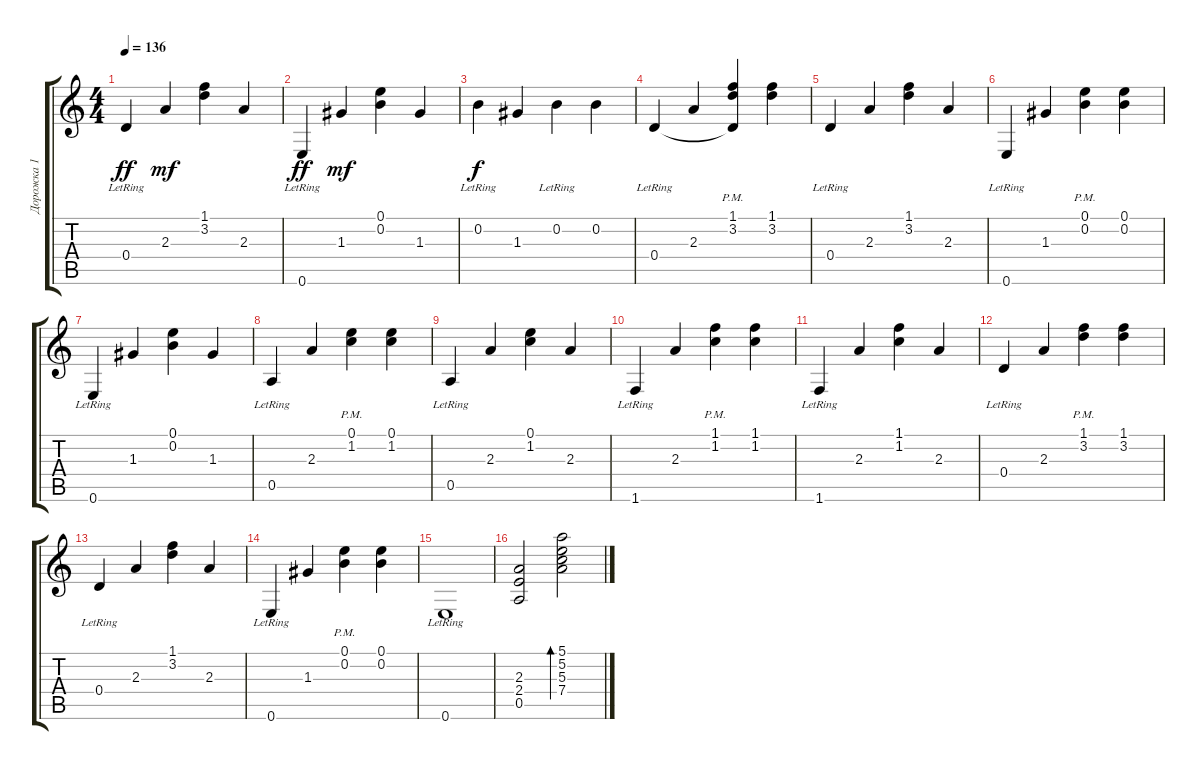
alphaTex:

\track ("Дорожка 1" "Дорожка 1") {instrument acousticguitarnylon}
\staff {score tabs}
\tuning (E4 B3 G3 D3 A2 E2) {hide}
\ts (4 4)
\tempo 136
\clef g2
\ks c
0.4{lr}.4{dy ff} 2.3.4{dy mf} (1.1 3.2).4 2.3.4 |
0.6{lr}.4{dy ff} 1.3.4{dy mf} (0.1 0.2).4 1.3.4 |
0.2{lr}.4{dy f} 1.3.4 0.2{lr}.4 0.2.4 |
0.4{lr}.4 2.3.4 (1.1{pm} 3.2{pm} 0.4{t}).4 (1.1 3.2).4 |
0.4{lr}.4 2.3.4 (1.1 3.2).4 2.3.4 |
0.6{lr}.4 1.3.4 (0.1{pm} 0.2{pm}).4 (0.1 0.2).4 |
0.6{lr}.4 1.3.4 (0.1 0.2).4 1.3.4 |
0.5{lr}.4 2.3.4 (0.1{pm} 1.2{pm}).4 (0.1 1.2).4 |
0.5{lr}.4 2.3.4 (0.1 1.2).4 2.3.4 |
1.6{lr}.4 2.3.4 (1.1{pm} 1.2{pm}).4 (1.1 1.2).4 |
1.6{lr}.4 2.3.4 (1.1 1.2).4 2.3.4 |
0.4{lr}.4 2.3.4 (1.1{pm} 3.2{pm}).4 (1.1 3.2).4 |
0.4{lr}.4 2.3.4 (1.1 3.2).4 2.3.4 |
0.6{lr}.4 1.3.4 (0.1{pm} 0.2{pm}).4 (0.1 0.2).4 |
0.6{lr}.1 |
(2.3 2.4 0.5).2 (5.1 5.2 5.3 7.4).2{bd 60}
